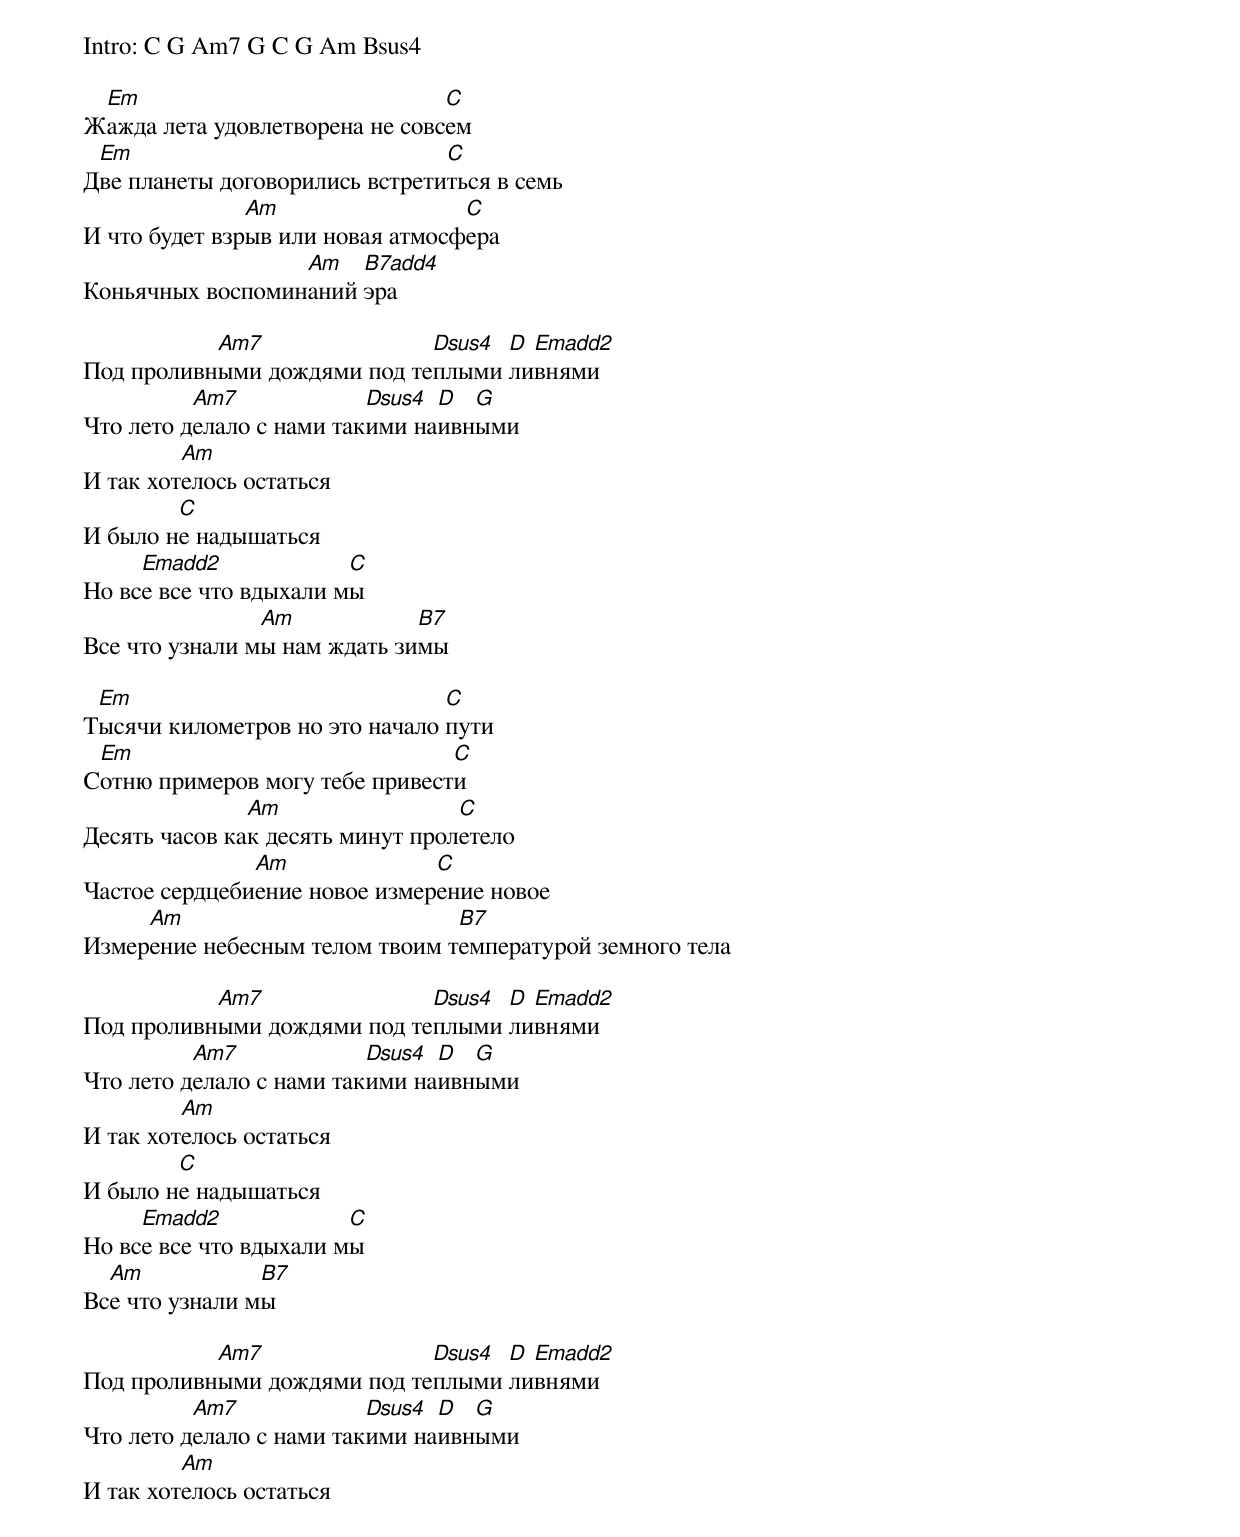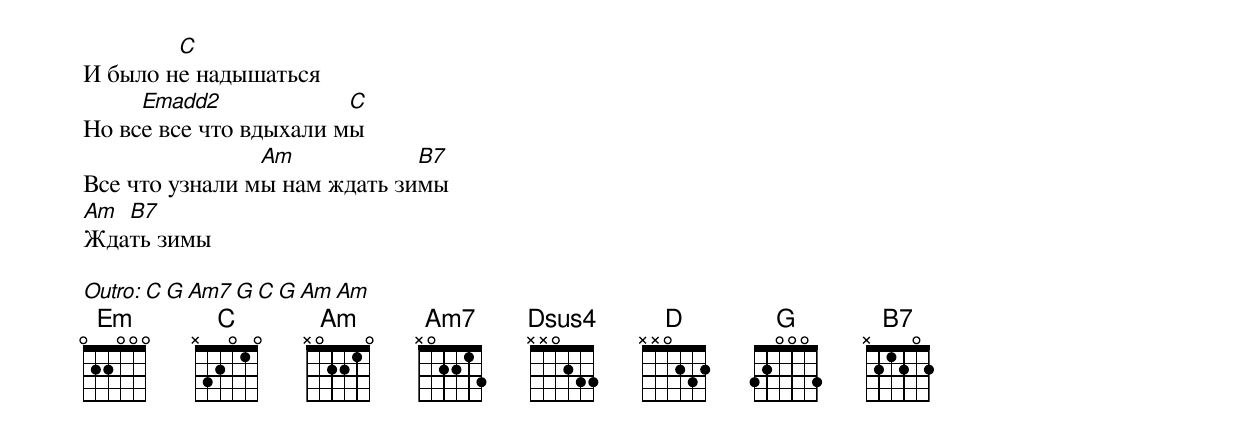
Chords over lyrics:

Intro: C G Am7 G C G Am Bsus4

 Em                             C
Жажда лета удовлетворена не совсем
 Em                             C
Две планеты договорились встретиться в семь
               Am                 C
И что будет взрыв или новая атмосфера
                  Am   B7add4
Коньячных воспоминаний эра

           Am7               Dsus4 D Emadd2
Под проливными дождями под теплыми ливнями
          Am7             Dsus4 D  G
Что лето делало с нами такими наивными
         Am
И так хотелось остаться
        C
И было не надышаться
     Emadd2             C
Но все все что вдыхали мы
                Am            B7
Все что узнали мы нам ждать зимы

 Em                             C
Тысячи километров но это начало пути
 Em                             C
Сотню примеров могу тебе привести
               Am                 C
Десять часов как десять минут пролетело
               Am              C
Частое сердцебиение новое измерение новое
     Am                         B7
Измерение небесным телом твоим температурой земного тела

           Am7               Dsus4 D Emadd2
Под проливными дождями под теплыми ливнями
          Am7             Dsus4 D  G
Что лето делало с нами такими наивными
         Am
И так хотелось остаться
        C
И было не надышаться
     Emadd2             C
Но все все что вдыхали мы
  Am            B7
Все что узнали мы

           Am7               Dsus4 D Emadd2
Под проливными дождями под теплыми ливнями
          Am7             Dsus4 D  G
Что лето делало с нами такими наивными
         Am
И так хотелось остаться
        C
И было не надышаться
     Emadd2             C
Но все все что вдыхали мы
                Am            B7
Все что узнали мы нам ждать зимы
Am B7
Ждать зимы

Outro: C G Am7 G C G Am Am
